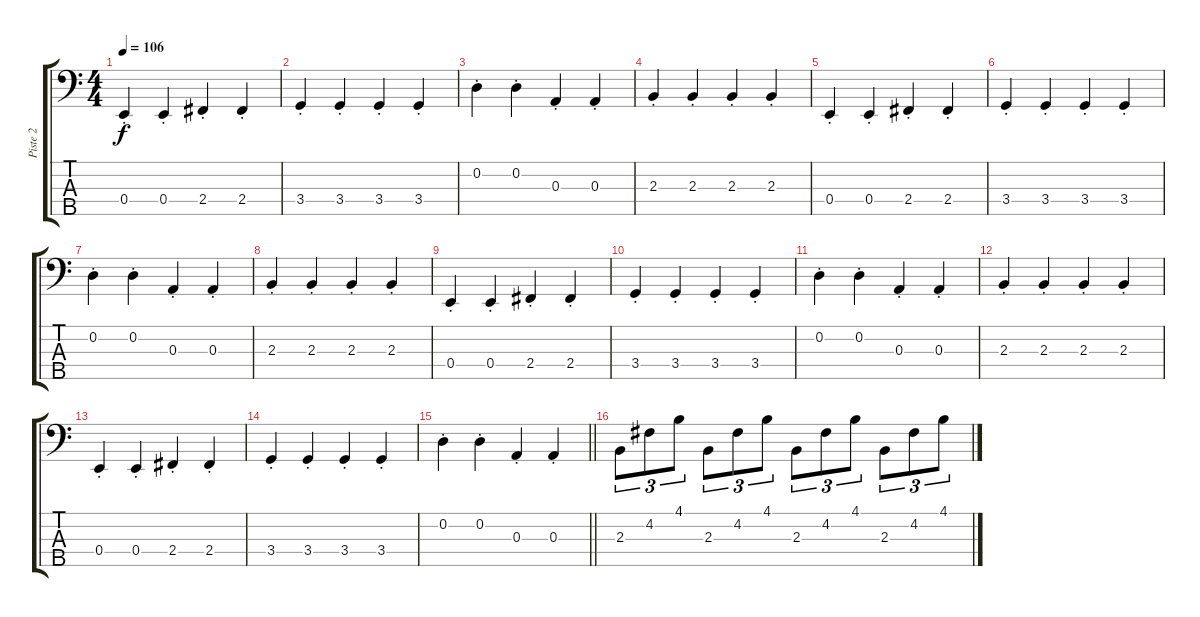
\track ("Piste 2" "Piste 2") {instrument electricbassfinger}
\staff {score tabs}
\tuning (G2 D2 A1 E1 B0) {hide}
\ts (4 4)
\tempo 106
\clef f4
\ks c
0.4{st}.4{dy f} 0.4{st}.4 2.4{st}.4 2.4{st}.4 |
3.4{st}.4 3.4{st}.4 3.4{st}.4 3.4{st}.4 |
0.2{st}.4 0.2{st}.4 0.3{st}.4 0.3{st}.4 |
2.3{st}.4 2.3{st}.4 2.3{st}.4 2.3{st}.4 |
0.4{st}.4 0.4{st}.4 2.4{st}.4 2.4{st}.4 |
3.4{st}.4 3.4{st}.4 3.4{st}.4 3.4{st}.4 |
0.2{st}.4 0.2{st}.4 0.3{st}.4 0.3{st}.4 |
2.3{st}.4 2.3{st}.4 2.3{st}.4 2.3{st}.4 |
0.4{st}.4 0.4{st}.4 2.4{st}.4 2.4{st}.4 |
3.4{st}.4 3.4{st}.4 3.4{st}.4 3.4{st}.4 |
0.2{st}.4 0.2{st}.4 0.3{st}.4 0.3{st}.4 |
2.3{st}.4 2.3{st}.4 2.3{st}.4 2.3{st}.4 |
0.4{st}.4 0.4{st}.4 2.4{st}.4 2.4{st}.4 |
3.4{st}.4 3.4{st}.4 3.4{st}.4 3.4{st}.4 |
\barLineRight lightlight
0.2{st}.4 0.2{st}.4 0.3{st}.4 0.3{st}.4 |
\section ("" "")
2.3.8{tu (3 2)} 4.2.8{tu (3 2)} 4.1.8{tu (3 2)} 2.3.8{tu (3 2)} 4.2.8{tu (3 2)} 4.1.8{tu (3 2)} 2.3.8{tu (3 2)} 4.2.8{tu (3 2)} 4.1.8{tu (3 2)} 2.3.8{tu (3 2)} 4.2.8{tu (3 2)} 4.1.8{tu (3 2)}
